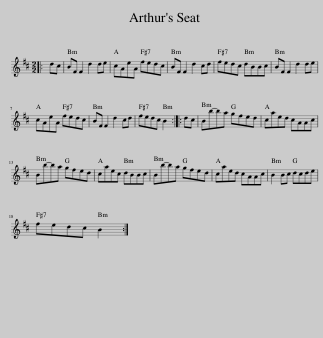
X:1
L:1/8
M:2/2
I:linebreak $
K:Bmin
V:1 treble
V:1
|: dc | BF F2 d2 de | cAeA fedc | BF F2 d2 cd | fedc dBBc | %5
 BF F2 d2 de |$ cAeA fedc | BF F2 d2 cd | fedc B2 :: dc | %10
 Bb-ba gfed | caed cAAc |$ Bb-ba gfed | caec dBBc | Bb-ba gfed | %15
 caed cAAc | B2 Bc dcde |$ fedc B2 :| %18
